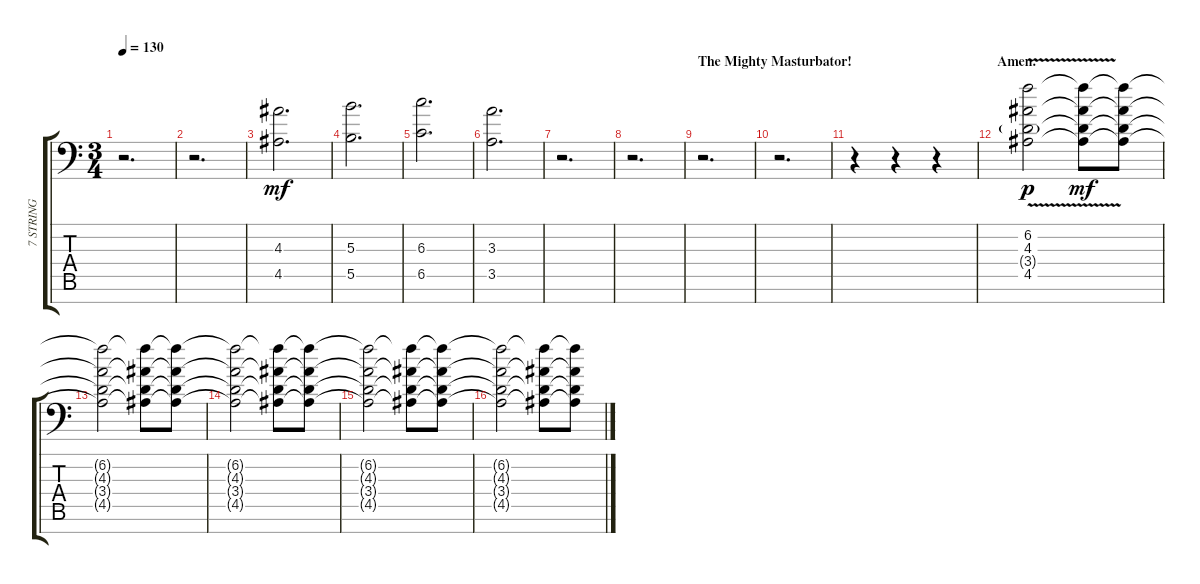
\track ("7 STRING" "7 STRING") {instrument distortionguitar}
\staff {score tabs}
\tuning (Eb4 B3 Gb3 B2 Gb2 B1 Gb1) {hide}
\ts (3 4)
\tempo 130
\clef f4
\ks c
r.2{d dy ppp} |
r.2{d} |
(4.3 4.5).2{d dy mf} |
(5.3 5.5).2{d} |
(6.3 6.5).2{d} |
(3.3 3.5).2{d} |
r.2{d} |
r.2{d} |
\section ("" "The Mighty Masturbator!")
r.2{d} |
r.2{d} |
r.4 r.4 r.4 |
\section ("" "Amen.")
(6.2{v} 4.3{v} 3.4{v g} 4.5{v}).2{dy p} (6.2{t} 4.3{t} 3.4{t} 4.5{t}).8{dy mf} (6.2{t} 4.3{t} 3.4{t} 4.5{t}).8 |
(6.2{t} 4.3{t} 3.4{t} 4.5{t}).2 (6.2{t} 4.3{t} 3.4{t} 4.5{t}).8 (6.2{t} 4.3{t} 3.4{t} 4.5{t}).8 |
(6.2{t} 4.3{t} 3.4{t} 4.5{t}).2 (6.2{t} 4.3{t} 3.4{t} 4.5{t}).8 (6.2{t} 4.3{t} 3.4{t} 4.5{t}).8 |
(6.2{t} 4.3{t} 3.4{t} 4.5{t}).2 (6.2{t} 4.3{t} 3.4{t} 4.5{t}).8 (6.2{t} 4.3{t} 3.4{t} 4.5{t}).8 |
(6.2{t} 4.3{t} 3.4{t} 4.5{t}).2 (6.2{t} 4.3{t} 3.4{t} 4.5{t}).8 (6.2{t} 4.3{t} 3.4{t} 4.5{t}).8
